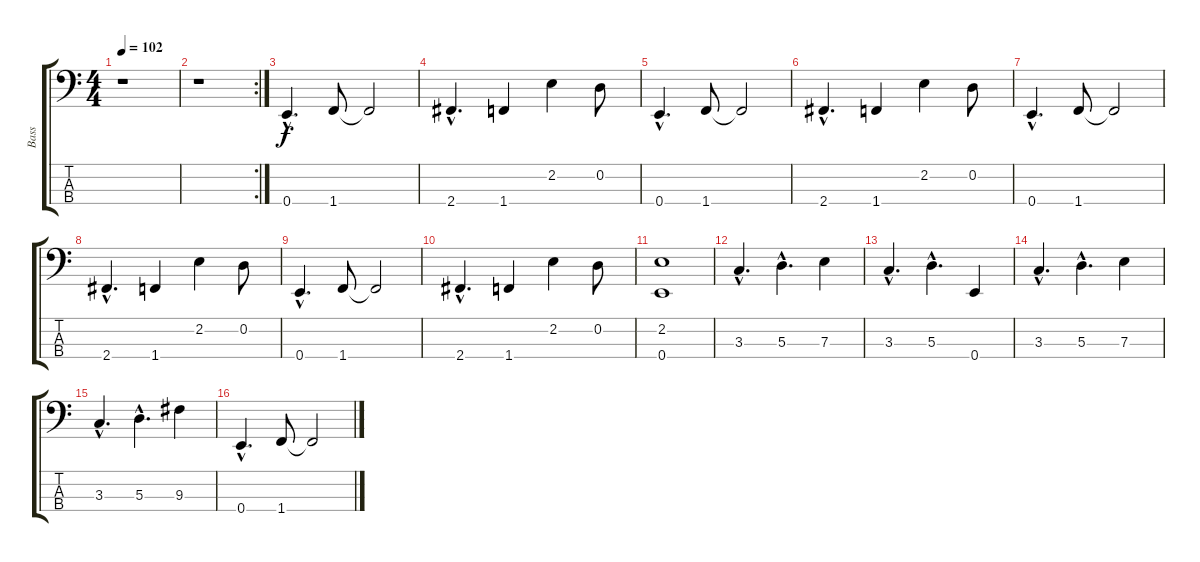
\track ("Bass" "Bass") {instrument electricbassfinger}
\staff {score tabs}
\tuning (G2 D2 A1 E1) {hide}
\ts (4 4)
\tempo 102
\clef f4
\ks c
r.1{dy f instrument electricbassfinger} |
\rc 2
r.1 |
0.4{hac}.4{d} 1.4.8 1.4{t}.2 |
2.4{hac}.4{d} 1.4.4 2.2.4 0.2.8 |
0.4{hac}.4{d} 1.4.8 1.4{t}.2 |
2.4{hac}.4{d} 1.4.4 2.2.4 0.2.8 |
0.4{hac}.4{d} 1.4.8 1.4{t}.2 |
2.4{hac}.4{d} 1.4.4 2.2.4 0.2.8 |
0.4{hac}.4{d} 1.4.8 1.4{t}.2 |
2.4{hac}.4{d} 1.4.4 2.2.4 0.2.8 |
(2.2 0.4).1 |
3.3{hac}.4{d} 5.3{hac}.4{d} 7.3.4 |
3.3{hac}.4{d} 5.3{hac}.4{d} 0.4.4 |
3.3{hac}.4{d} 5.3{hac}.4{d} 7.3.4 |
3.3{hac}.4{d} 5.3{hac}.4{d} 9.3.4 |
0.4{hac}.4{d} 1.4.8 1.4{t}.2
